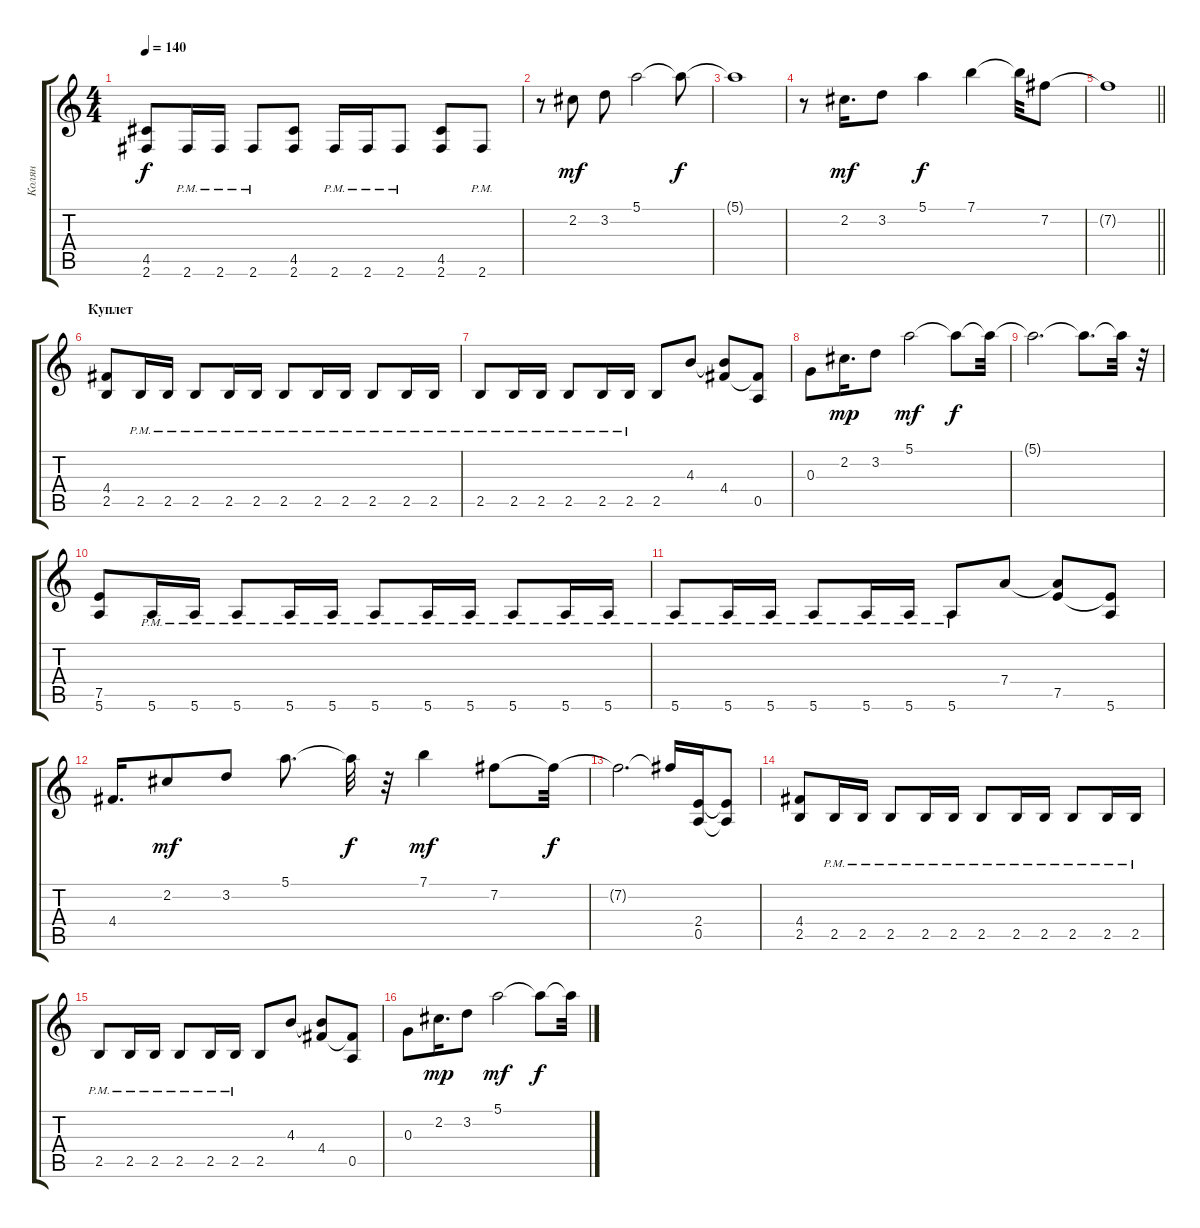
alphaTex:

\track ("Колян" "Колян") {instrument distortionguitar}
\staff {score tabs}
\tuning (E4 B3 G3 D3 A2 E2) {hide}
\ts (4 4)
\tempo 140
\clef g2
\ks c
(4.5 2.6).8{dy f} 2.6{pm}.16 2.6{pm}.16 2.6{pm}.8 (4.5 2.6).8 2.6{pm}.16 2.6{pm}.16 2.6{pm}.8 (4.5 2.6).8 2.6{pm}.8 |
r.8 2.2.8{dy mf} 3.2.8 5.1.2 5.1{t}.8{dy f} |
5.1{t}.1 |
r.8 2.2.16{d dy mf} 3.2.8 5.1.4{dy f} 7.1.4 7.1{t}.32 7.2.8 |
\barLineRight lightlight
7.2{t}.1 |
\section ("" "Куплет")
(4.4 2.5).8 2.5{pm}.16 2.5{pm}.16 2.5{pm}.8 2.5{pm}.16 2.5{pm}.16 2.5{pm}.8 2.5{pm}.16 2.5{pm}.16 2.5{pm}.8 2.5{pm}.16 2.5{pm}.16 |
2.5{pm}.8 2.5{pm}.16 2.5{pm}.16 2.5{pm}.8 2.5{pm}.16 2.5{pm}.16 2.5.8 4.3.8 (4.3{t} 4.4).8 (4.4{t} 0.5).8 |
0.3.8 2.2.16{d dy mp} 3.2.8 5.1.2{dy mf} 5.1{t}.8{dy f} 5.1{t}.32 |
5.1{t}.2{d} 5.1{t}.8{d} 5.1{t}.32 r.32 |
(7.5 5.6).8 5.6{pm}.16 5.6{pm}.16 5.6{pm}.8 5.6{pm}.16 5.6{pm}.16 5.6{pm}.8 5.6{pm}.16 5.6{pm}.16 5.6{pm}.8 5.6{pm}.16 5.6{pm}.16 |
5.6{pm}.8 5.6{pm}.16 5.6{pm}.16 5.6{pm}.8 5.6{pm}.16 5.6{pm}.16 5.6{pm}.8 7.4.8 (7.4{t} 7.5).8 (7.5{t} 5.6).8 |
4.4.16{d} 2.2.8{dy mf} 3.2.8 5.1.8{d} 5.1{t}.32{dy f} r.32 7.1.4{dy mf} 7.2.8 7.2{t}.32{dy f} |
7.2{t}.2{d} 7.2{t}.16 (2.4 0.5).16 (2.4{t} 0.5{t}).8 |
(4.4 2.5).8 2.5{pm}.16 2.5{pm}.16 2.5{pm}.8 2.5{pm}.16 2.5{pm}.16 2.5{pm}.8 2.5{pm}.16 2.5{pm}.16 2.5{pm}.8 2.5{pm}.16 2.5{pm}.16 |
2.5{pm}.8 2.5{pm}.16 2.5{pm}.16 2.5{pm}.8 2.5{pm}.16 2.5{pm}.16 2.5.8 4.3.8 (4.3{t} 4.4).8 (4.4{t} 0.5).8 |
0.3.8 2.2.16{d dy mp} 3.2.8 5.1.2{dy mf} 5.1{t}.8{dy f} 5.1{t}.32
